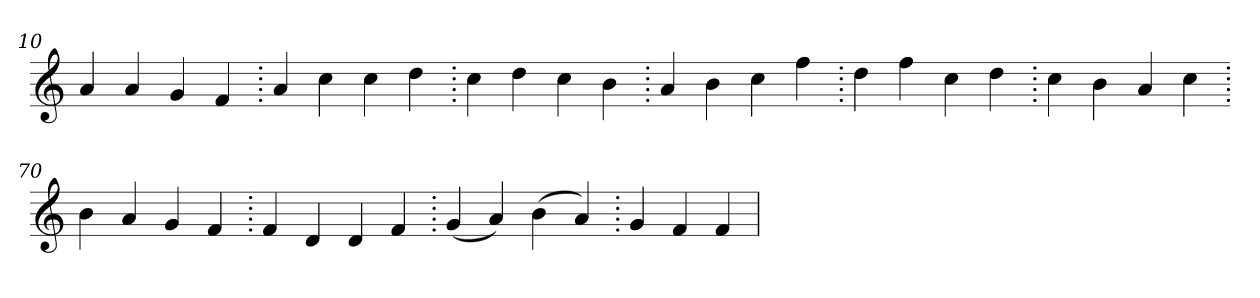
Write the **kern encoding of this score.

**kern
*part1
*staff1
*clefG2
=10.
4a
4a
4g
4f
=20.
4a
4cc
4cc
4dd
=30.
4cc
4dd
4cc
4b
=40.
4a
4b
4cc
4ff
=50.
4dd
4ff
4cc
4dd
=60.
4cc
4b
4a
4cc
=70.
4b
4a
4g
4f
=80.
4f
4d
4d
4f
=90.
(>4g
4a)
(>4b
4a)
=100.
4g
4f
4f
=
*-
